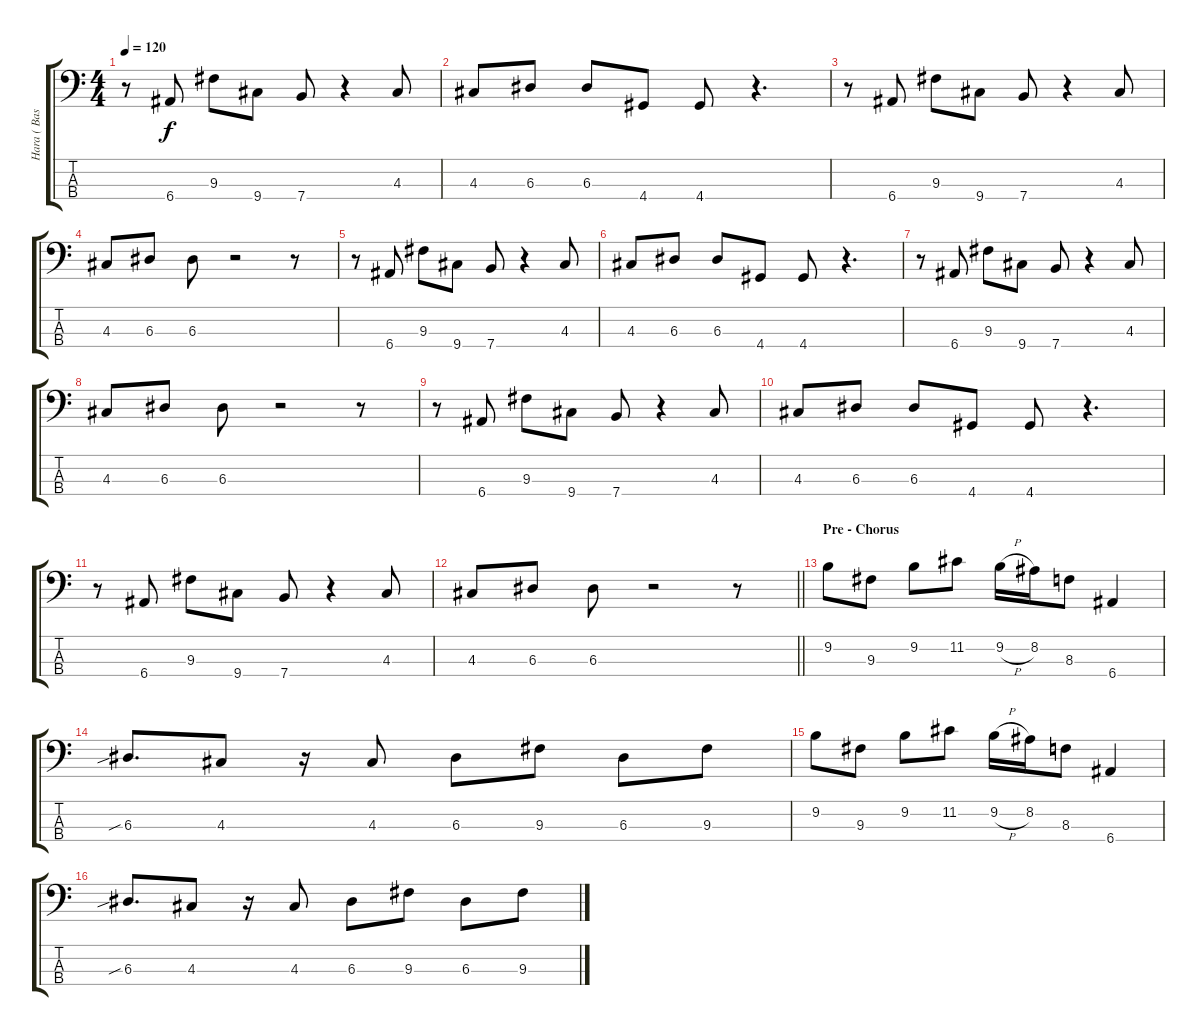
\track ("Hara ( Bass )" "Hara ( Bas") {instrument electricbassfinger}
\staff {score tabs}
\tuning (G2 D2 A1 E1) {hide}
\ts (4 4)
\tempo 120
\clef f4
\ks c
r.8{dy f} 6.4.8 9.3.8 9.4.8 7.4.8 r.4 4.3.8 |
4.3.8 6.3.8 6.3.8 4.4.8 4.4.8 r.4{d} |
r.8 6.4.8 9.3.8 9.4.8 7.4.8 r.4 4.3.8 |
4.3.8 6.3.8 6.3.8 r.2 r.8 |
r.8 6.4.8 9.3.8 9.4.8 7.4.8 r.4 4.3.8 |
4.3.8 6.3.8 6.3.8 4.4.8 4.4.8 r.4{d} |
r.8 6.4.8 9.3.8 9.4.8 7.4.8 r.4 4.3.8 |
4.3.8 6.3.8 6.3.8 r.2 r.8 |
r.8 6.4.8 9.3.8 9.4.8 7.4.8 r.4 4.3.8 |
4.3.8 6.3.8 6.3.8 4.4.8 4.4.8 r.4{d} |
r.8 6.4.8 9.3.8 9.4.8 7.4.8 r.4 4.3.8 |
\barLineRight lightlight
4.3.8 6.3.8 6.3.8 r.2 r.8 |
\section ("" "Pre - Chorus")
9.2.8 9.3.8 9.2.8 11.2.8 9.2{h}.16 8.2.16 8.3.8 6.4.4 |
6.3{sib}.8{d} 4.3.8 r.16 4.3.8 6.3.8 9.3.8 6.3.8 9.3.8 |
9.2.8 9.3.8 9.2.8 11.2.8 9.2{h}.16 8.2.16 8.3.8 6.4.4 |
6.3{sib}.8{d} 4.3.8 r.16 4.3.8 6.3.8 9.3.8 6.3.8 9.3.8
